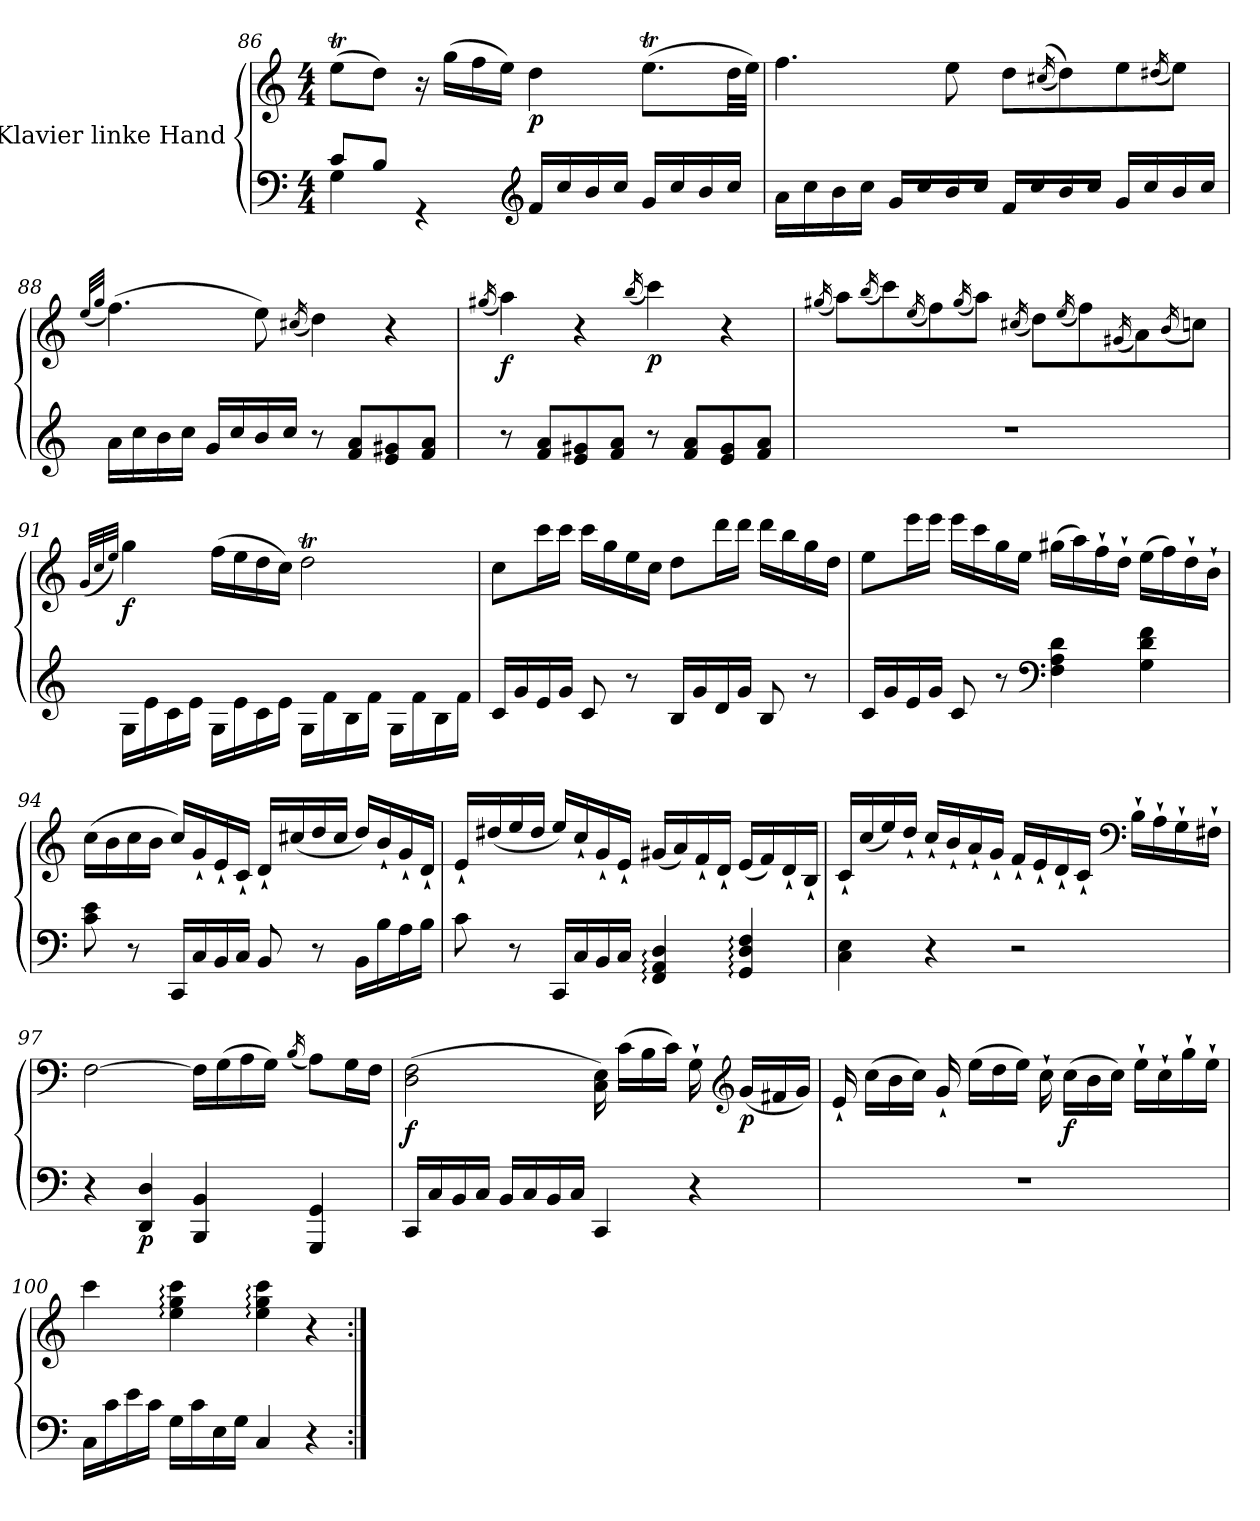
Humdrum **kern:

**kern	**kern	**dynam
*part1	*part1	*part1
*staff2	*staff1	*staff1/2
*I"Klavier linke Hand	*	*
!!LO:LB:g=z
*clefF4	*clefG2	*
*k[]	*k[]	*
*M4/4	*M4/4	*
=86	=86	=86
*^	*	*
8c/L	4G\	(>8eet\L	.
8B/J	.	8dd\J)	.
4rGG	4ryy	16r	.
.	.	(>16gg\LL	.
.	.	16ff\	.
.	.	16ee\JJ)	.
*clefG2	*	*	*
!	!	!	!LO:DY:b
2ryy	16f/LL	4dd\	p
.	16cc/	.	.
.	16b/	.	.
.	16cc/JJ	.	.
.	16g/LL	(>8.eet\L	.
.	16cc/	.	.
.	16b/	.	.
.	16cc/JJ	32dd\LL	.
.	.	32ee\JJJ)	.
=87	=87	=87	=87
1ryy	16a\LL	4.ff\	.
.	16cc\	.	.
.	16b\	.	.
.	16cc\JJ	.	.
.	16g/LL	.	.
.	16cc/	.	.
.	16b/	8ee\	.
.	16cc/JJ	.	.
.	16f/LL	8dd\L	.
.	16cc/	.	.
.	.	(<(<16qcc#X/	.
.	16b/	8dd\))	.
.	16cc/JJ	.	.
.	16g/LL	8ee\	.
.	16cc/	.	.
.	.	(<16qdd#X/	.
.	16b/	8ee\J)	.
.	16cc/JJ	.	.
*v	*v	*	*
!!LO:LB:g=z
=88	=88	=88
.	(<32qee/LLL	.
.	32qgg/JJJ	.
16a\LL	(>4.ff\)	.
16cc\	.	.
16b\	.	.
16cc\JJ	.	.
16g/LL	.	.
16cc/	.	.
16b/	8ee\)	.
16cc/JJ	.	.
.	(<16qcc#X/	.
8r	4dd\)	.
8f/ 8a/L	.	.
8e/ 8g#X/	4r	.
8f/ 8a/J	.	.
=89	=89	=89
.	(<16qgg#X/	.
!	!	!LO:DY:b
8r	4aa\)	f
8f/ 8a/L	.	.
8e/ 8g#X/	4r	.
8f/ 8a/J	.	.
.	(<16qbb/	.
!	!	!LO:DY:b
8r	4ccc\)	p
8f/ 8a/L	.	.
8e/ 8g#/	4r	.
8f/ 8a/J	.	.
=90	=90	=90
.	(<16qgg#X/	.
1r	8aa\L)	.
.	(<16qbb/	.
.	8ccc\)	.
.	(<16qee/	.
.	8ff\)	.
.	(<16qgg#/	.
.	8aa\J)	.
.	(<16qcc#X/	.
.	8dd\L)	.
.	(<16qee/	.
.	8ff\)	.
.	(<16qg#X/	.
.	8a\)	.
.	(<16qb/	.
.	8ccn\J)	.
!!LO:LB:g=z
=91	=91	=91
.	(<32qg/LLL	.
.	32qcc/	.
.	32qee/JJJ)	.
!	!	!LO:DY:b
16G\LL	4gg\	f
16e\	.	.
16c\	.	.
16e\JJ	.	.
16G\LL	(>16ff\LL	.
16e\	16ee\	.
16c\	16dd\	.
16e\JJ	16cc\JJ)	.
16G\LL	2ddT\	.
16f\	.	.
16B\	.	.
16f\JJ	.	.
16G\LL	.	.
16f\	.	.
16B\	.	.
16f\JJ	.	.
=92	=92	=92
16c/LL	8cc\L	.
16g/	.	.
16e/	16ccc\L	.
16g/JJ	16ccc\JJ	.
8c/	16ccc\LL	.
.	16gg\	.
8r	16ee\	.
.	16cc\JJ	.
16B/LL	8dd\L	.
16g/	.	.
16d/	16ddd\L	.
16g/JJ	16ddd\JJ	.
8B/	16ddd\LL	.
.	16bb\	.
8r	16gg\	.
.	16dd\JJ	.
!!LO:PB:g=z
=93	=93	=93
16c/LL	8ee\L	.
16g/	.	.
16e/	16eee\L	.
16g/JJ	16eee\JJ	.
8c/	16eee\LL	.
.	16ccc\	.
8r	16gg\	.
.	16ee\JJ	.
*clefF4	*	*
4F\ 4A\ 4d\	(>16gg#X\LL	.
.	16aa\)	.
.	16ff`\	.
.	16dd`\JJ	.
4G\ 4d\ 4f\	(>16ee\LL	.
.	16ff\)	.
.	16dd`\	.
.	16b`\JJ	.
=94	=94	=94
8c\ 8e\	(>16cc\LL	.
.	16b\	.
8r	16cc\	.
.	16b\JJ	.
16CC/LL	16cc/LL)	.
16C/	16g`/	.
16BB/	16e`/	.
16C/JJ	16c`/JJ	.
8BB/	16d`/LL	.
.	(<16cc#X/	.
8r	16dd/	.
.	16cc#/JJ	.
16BB\LL	16dd/LL)	.
16B\	16b`/	.
16A\	16g`/	.
16B\JJ	16d`/JJ	.
!!LO:LB:g=z
=95	=95	=95
8c\	16e`/LL	.
.	(<16dd#X/	.
8r	16ee/	.
.	16dd#/JJ	.
16CC/LL	16ee/LL)	.
16C/	16cc`/	.
16BB/	16g`/	.
16C/JJ	16e`/JJ	.
4FF/: 4AA/: 4D/:	(<16g#X/LL	.
.	16a/)	.
.	16f`/	.
.	16d`/JJ	.
4GG/: 4D/: 4F/:	(<16e/LL	.
.	16f/)	.
.	16d`/	.
.	16B`/JJ	.
=96	=96	=96
4C\ 4E\	16c`/LL	.
.	(<16cc/	.
.	16ee/)	.
.	16dd`/JJ	.
4r	16cc`/LL	.
.	16b`/	.
.	16a`/	.
.	16g`/JJ	.
2r	16f`/LL	.
.	16e`/	.
.	16d`/	.
.	16c`/JJ	.
*	*clefF4	*
.	16B`\LL	.
.	16A`\	.
.	16G`\	.
.	16F#X`\JJ	.
!!LO:LB:g=z
=97	=97	=97
!	!	!LO:DY:b
!	!	!LO:DY:n=1:b
4r	[2F\	other-dynamics fp
!	!	!LO:DY:n=2:b=2
4DD/ 4D/	.	p
4BBB/ 4BB/	16F\LL]	.
.	(>16G\	.
.	16A\	.
.	16G\JJ)	.
.	(<16qB/	.
4GGG/ 4GG/	8A\L)	.
.	16G\L	.
.	16F\JJ	.
=98	=98	=98
!	!	!LO:DY:b
16CC/LL	(>2D\ 2F\	f
16C/	.	.
16BB/	.	.
16C/JJ	.	.
16BB/LL	.	.
16C/	.	.
16BB/	.	.
16C/JJ	.	.
4CC/	16C\ 16E\)	.
.	(>16c\LL	.
.	16B\	.
.	16c\JJ)	.
4r	16G`\	.
*	*clefG2	*
!	!	!LO:DY:b
.	(<16g/LL	p
.	16f#X/	.
.	16g/JJ)	.
!!LO:LB:g=z
=99	=99	=99
1r	16e`/	.
.	(>16cc\LL	.
.	16b\	.
.	16cc\JJ)	.
.	16g`/	.
.	(>16ee\LL	.
.	16dd\	.
.	16ee\JJ)	.
.	16cc`\	.
!	!	!LO:DY:b
.	(>16cc\LL	f
.	16b\	.
.	16cc\JJ)	.
.	16ee`\LL	.
.	16cc`\	.
.	16gg`\	.
.	16ee`\JJ	.
=100	=100	=100
16C\LL	4ccc\	.
16c\	.	.
16e\	.	.
16c\JJ	.	.
16G\LL	4ee\: 4gg\: 4ccc\:	.
16c\	.	.
16E\	.	.
16G\JJ	.	.
4C/	4ee\: 4gg\: 4ccc\:	.
4r	4r	.
=:|!	=:|!	=:|!
*-	*-	*-
